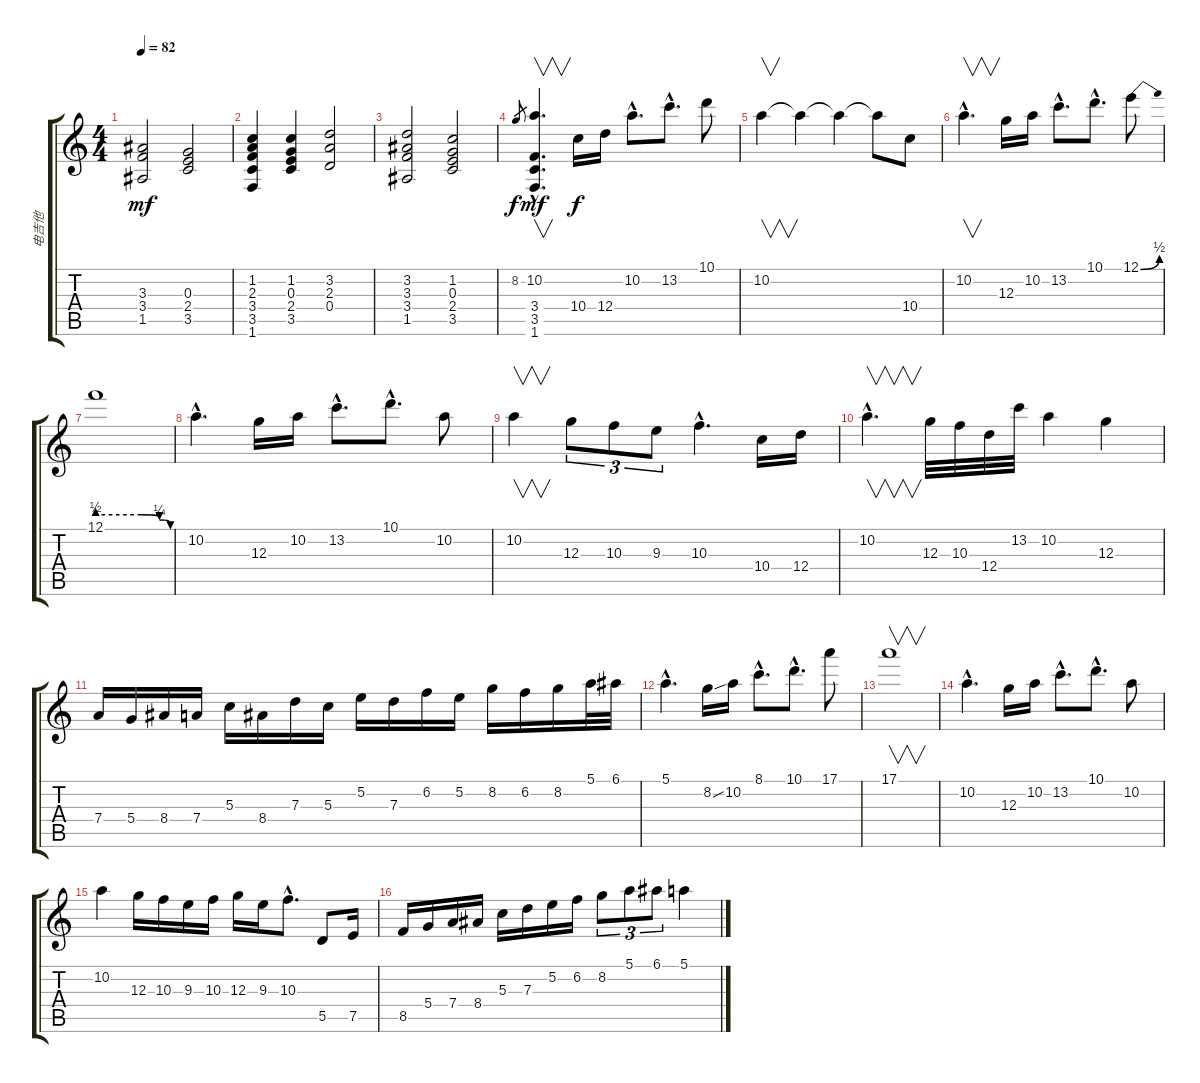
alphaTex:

\track ("电吉他" "电吉他") {instrument overdrivenguitar}
\staff {score tabs}
\tuning (E4 B3 G3 D3 A2 E2) {hide}
\ts (4 4)
\tempo 82
\clef g2
\ks c
(3.3 3.4 1.5).2{dy mf} (0.3 2.4 3.5).2 |
(1.2 2.3 3.4 3.5 1.6).4 (1.2 0.3 2.4 3.5).4 (3.2 2.3 0.4).2 |
(3.2 3.3 3.4 1.5).2 (1.2 0.3 2.4 3.5).2 |
8.2.8{gr dy f} (10.2{hac} 3.4{hac} 3.5{hac} 1.6{hac}).4{v d dy mf} 10.4.16{dy f} 12.4.16 10.2{hac}.8{d} 13.2{hac}.8{d} 10.1.8 |
10.2.4{v} 10.2{t}.4 10.2{t}.4 10.2{t}.8 10.4.8 |
10.2{hac}.4{v d} 12.3.16 10.2.16 13.2{hac}.8{d} 10.1{hac}.8{d} 12.1{be (bend 0 0 60 2)}.8 |
12.1{be (custom 0 2 30 2 36 2 51 1 53 1 55 1 60 0)}.1 |
10.2{hac}.4{d} 12.3.16 10.2.16 13.2{hac}.8{d} 10.1{hac}.8{d} 10.2.8 |
10.2.4{v} 12.3.8{tu (3 2)} 10.3.8{tu (3 2)} 9.3.8{tu (3 2)} 10.3{hac}.4{d} 10.4.16 12.4.16 |
10.2{hac}.4{v d} 12.3.32 10.3.32 12.4.32 13.2.32 10.2.4 12.3.4 |
7.4.16 5.4.16 8.4.16 7.4.16 5.3.16 8.4.16 7.3.16 5.3.16 5.2.16 7.3.16 6.2.16 5.2.16 8.2.16 6.2.16 8.2.16 5.1.32 6.1.32 |
5.1{hac}.4{d} 8.2{ss}.16 10.2.16 8.1{hac}.8{d} 10.1{hac}.8{d} 17.1.8 |
17.1.1{v} |
10.2{hac}.4{d} 12.3.16 10.2.16 13.2{hac}.8{d} 10.1{hac}.8{d} 10.2.8 |
10.2.4 12.3.16 10.3.16 9.3.16 10.3.16 12.3.16 9.3.16 10.3{hac}.8{d} 5.5.8 7.5.16 |
8.5.16 5.4.16 7.4.16 8.4.16 5.3.16 7.3.16 5.2.16 6.2.16 8.2.8{tu (3 2)} 5.1.8{tu (3 2)} 6.1.8{tu (3 2)} 5.1.4
